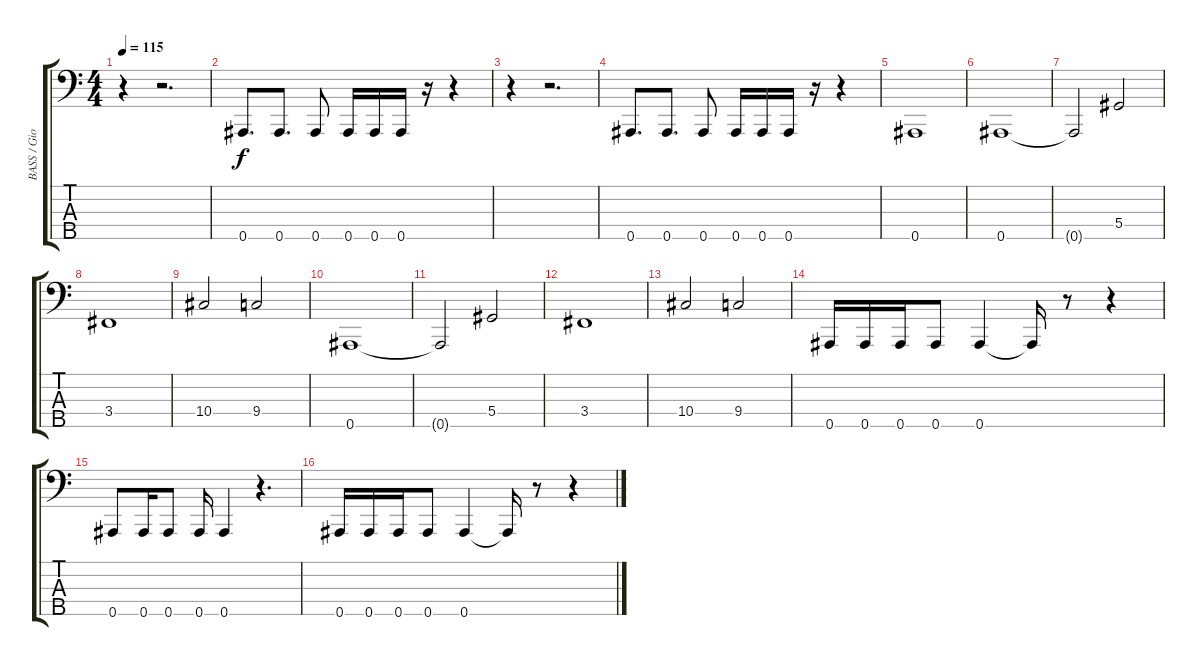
\track ("BASS / Gio" "BASS / Gio") {instrument electricbasspick}
\staff {score tabs}
\tuning (Gb2 Db2 Ab1 Eb1 Bb0) {hide}
\ts (4 4)
\tempo 115
\clef f4
\ks c
r.4{dy f} r.2{d} |
0.5.8{d} 0.5.8{d} 0.5.8 0.5.16 0.5.16 0.5.16 r.16 r.4 |
r.4 r.2{d} |
0.5.8{d} 0.5.8{d} 0.5.8 0.5.16 0.5.16 0.5.16 r.16 r.4 |
0.5.1 |
0.5.1 |
0.5{t}.2 5.4.2 |
3.4.1 |
10.4.2 9.4.2 |
0.5.1 |
0.5{t}.2 5.4.2 |
3.4.1 |
10.4.2 9.4.2 |
0.5.16 0.5.16 0.5.16 0.5.8 0.5.4 0.5{t}.16 r.8 r.4 |
0.5.8 0.5.16 0.5.8 0.5.16 0.5.4 r.4{d} |
0.5.16 0.5.16 0.5.16 0.5.8 0.5.4 0.5{t}.16 r.8 r.4
